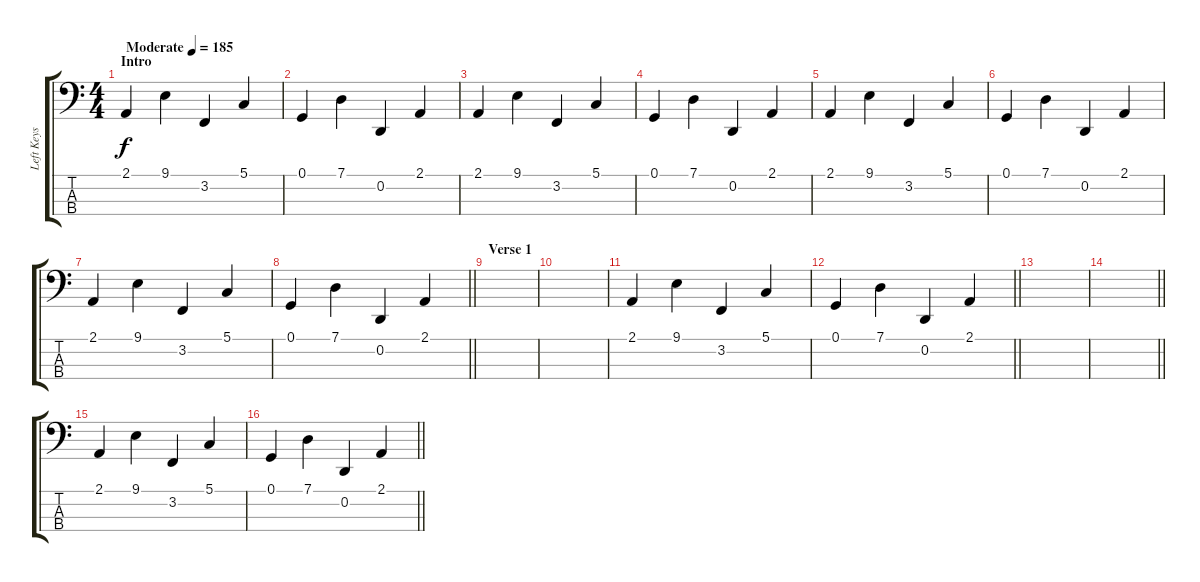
\track ("Left Keys" "Left Keys") {instrument accordion}
\staff {score tabs}
\tuning (G2 D2 A1 E1) {hide}
\ts (4 4)
\section ("" "Intro")
\tempo (185 "Moderate")
\clef f4
\ks c
2.1.4{dy f instrument accordion} 9.1.4 3.2.4 5.1.4 |
0.1.4 7.1.4 0.2.4 2.1.4 |
2.1.4 9.1.4 3.2.4 5.1.4 |
0.1.4 7.1.4 0.2.4 2.1.4 |
2.1.4 9.1.4 3.2.4 5.1.4 |
0.1.4 7.1.4 0.2.4 2.1.4 |
2.1.4 9.1.4 3.2.4 5.1.4 |
\barLineRight lightlight
0.1.4 7.1.4 0.2.4 2.1.4 |
\section ("" "Verse 1")
|
|
2.1.4 9.1.4 3.2.4 5.1.4 |
\barLineRight lightlight
0.1.4 7.1.4 0.2.4 2.1.4 |
|
\barLineRight lightlight
|
2.1.4 9.1.4 3.2.4 5.1.4 |
\barLineRight lightlight
0.1.4 7.1.4 0.2.4 2.1.4
